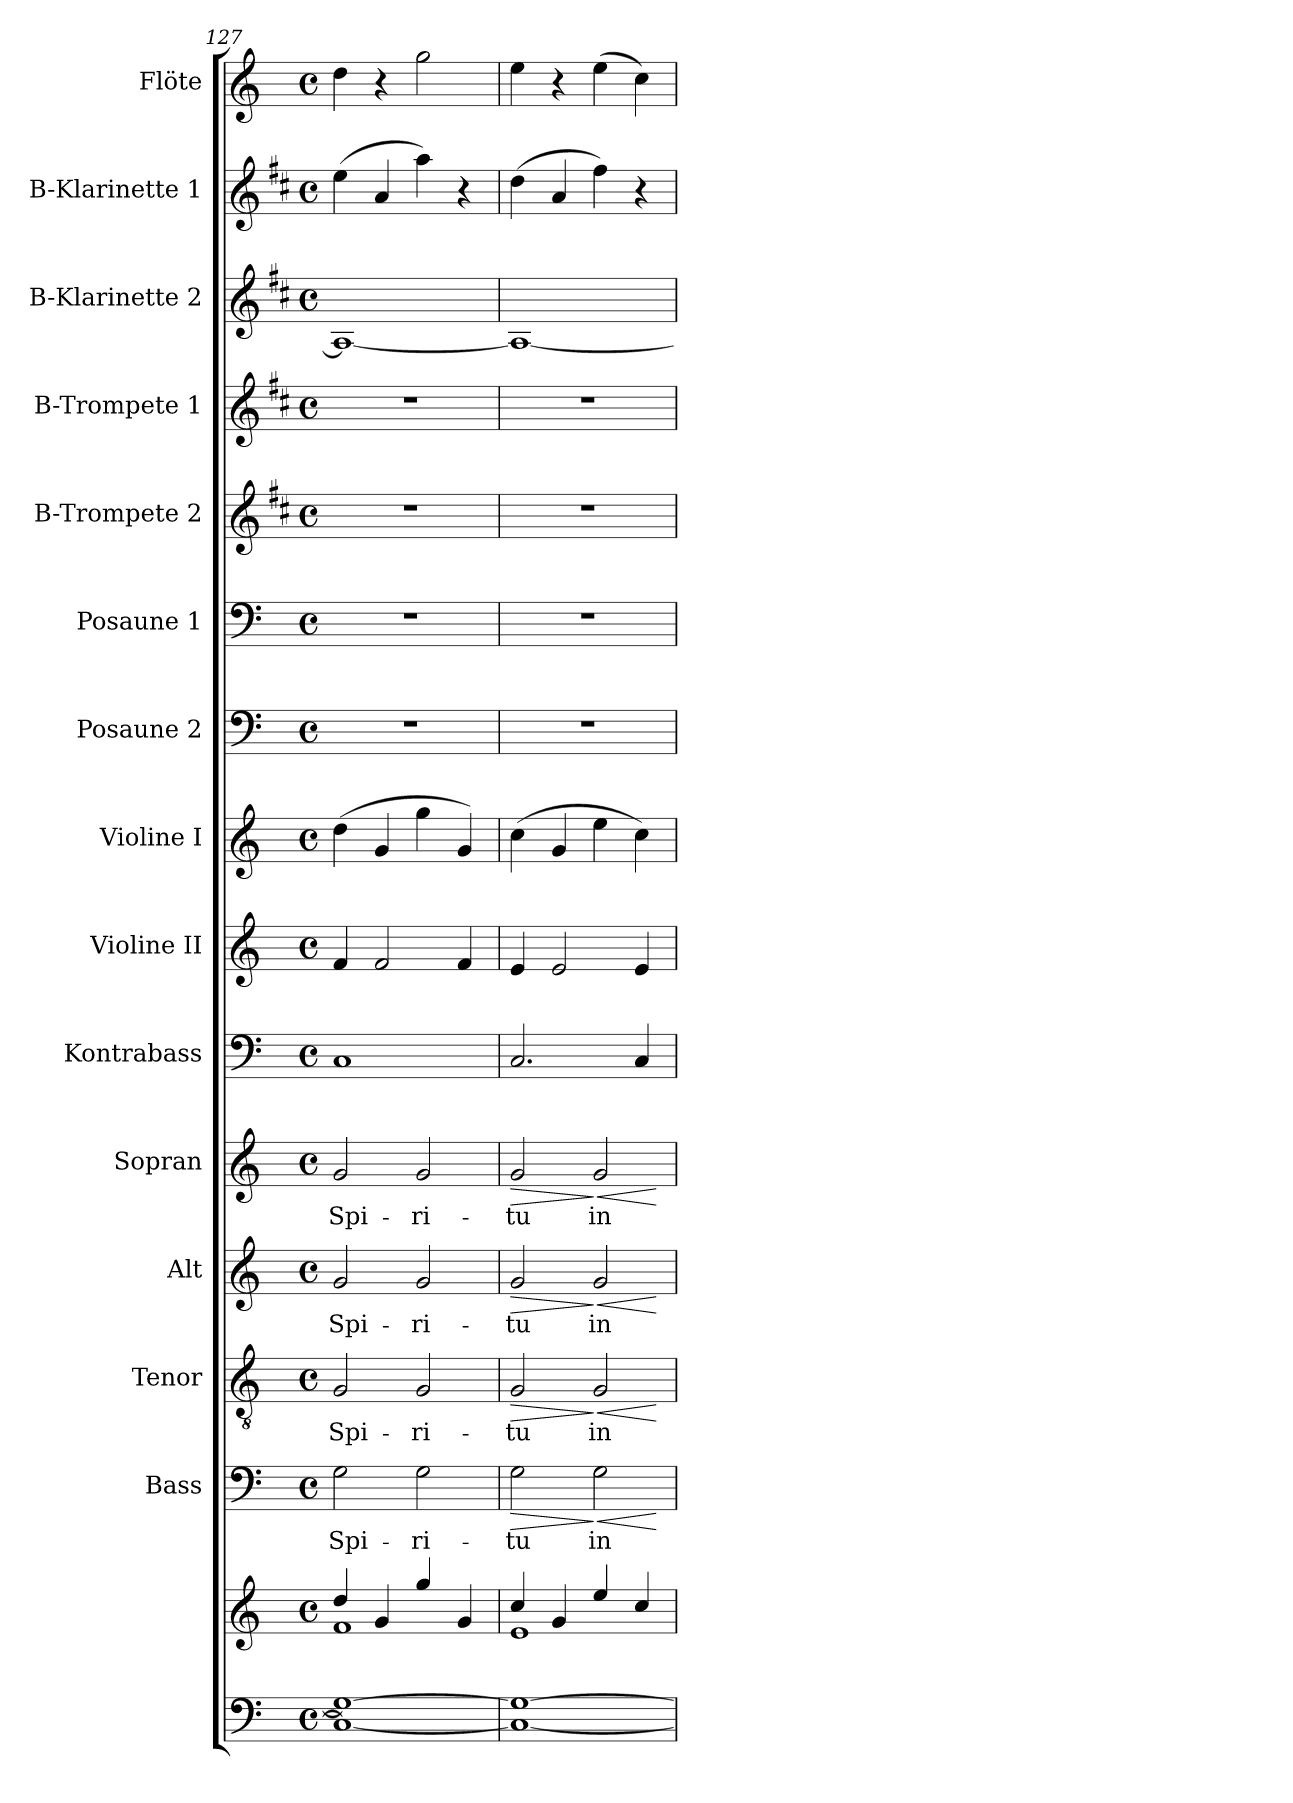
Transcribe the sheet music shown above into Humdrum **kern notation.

**kern	**kern	**kern	**text	**dynam	**kern	**text	**dynam	**kern	**text	**dynam	**kern	**text	**dynam	**kern	**kern	**kern	**kern	**kern	**kern	**kern	**kern	**kern	**kern
*part15	*part15	*part14	*part14	*part14	*part13	*part13	*part13	*part12	*part12	*part12	*part11	*part11	*part11	*part10	*part9	*part8	*part7	*part6	*part5	*part4	*part3	*part2	*part1
*staff16	*staff15	*staff14	*staff14	*staff14	*staff13	*staff13	*staff13	*staff12	*staff12	*staff12	*staff11	*staff11	*staff11	*staff10	*staff9	*staff8	*staff7	*staff6	*staff5	*staff4	*staff3	*staff2	*staff1
*	*	*I"Bass	*	*	*I"Tenor	*	*	*I"Alt	*	*	*I"Sopran	*	*	*I"Kontrabass	*I"Violine II	*I"Violine I	*I"Posaune 2	*I"Posaune 1	*I"B-Trompete 2	*I"B-Trompete 1	*I"B-Klarinette 2	*I"B-Klarinette 1	*I"Flöte
*	*	*I'B.	*	*	*I'T.	*	*	*I'A.	*	*	*I'S.	*	*	*I'Kb.	*I'Vl. II	*I'Vl. I	*I'Pos. 2	*I'Pos. 1	*I'B Trp. 2	*I'B Trp. 1	*I'B Kl. 2	*I'B Kl. 1	*I'Fl.
*clefF4	*clefG2	*clefF4	*	*	*clefGv2	*	*	*clefG2	*	*	*clefG2	*	*	*clefF4	*clefG2	*clefG2	*clefF4	*clefF4	*clefG2	*clefG2	*clefG2	*clefG2	*clefG2
*	*	*	*	*	*	*	*	*	*	*	*	*	*	*ITrd7c12	*	*	*	*	*ITrd1c2	*ITrd1c2	*ITrd1c2	*ITrd1c2	*
*k[]	*k[]	*k[]	*	*	*k[]	*	*	*k[]	*	*	*k[]	*	*	*k[]	*k[]	*k[]	*k[]	*k[]	*k[]	*k[]	*k[]	*k[]	*k[]
*C:	*C:	*C:	*	*	*C:	*	*	*C:	*	*	*C:	*	*	*C:	*C:	*C:	*C:	*C:	*C:	*C:	*C:	*C:	*C:
*M4/4	*M4/4	*M4/4	*	*	*M4/4	*	*	*M4/4	*	*	*M4/4	*	*	*M4/4	*M4/4	*M4/4	*M4/4	*M4/4	*M4/4	*M4/4	*M4/4	*M4/4	*M4/4
*met(c)	*met(c)	*met(c)	*	*	*met(c)	*	*	*met(c)	*	*	*met(c)	*	*	*met(c)	*met(c)	*met(c)	*met(c)	*met(c)	*met(c)	*met(c)	*met(c)	*met(c)	*met(c)
=127	=127	=127	=127	=127	=127	=127	=127	=127	=127	=127	=127	=127	=127	=127	=127	=127	=127	=127	=127	=127	=127	=127	=127
*^	*^	*	*	*	*	*	*	*	*	*	*	*	*	*	*	*	*	*	*	*	*	*	*
!	!	!	!	!	!LO:LY:b	!	!	!LO:LY:b	!	!	!LO:LY:b	!	!	!LO:LY:b	!	!	!	!	!	!	!	!	!	!	!
1G_	1C_	4dd/	1f	2G\	Spi-	.	2G/	Spi-	.	2g/	Spi-	.	2g/	Spi-	.	1CC	4f/	(>4dd\	1r	1r	1r	1r	1G_	(>4dd\	4dd\
.	.	4g/	.	.	.	.	.	.	.	.	.	.	.	.	.	.	2f/	4g/	.	.	.	.	.	4g/	4r
!	!	!	!	!	!LO:LY:b	!	!	!LO:LY:b	!	!	!LO:LY:b	!	!	!LO:LY:b	!	!	!	!	!	!	!	!	!	!	!
.	.	4gg/	.	2G\	-ri-	.	2G/	-ri-	.	2g/	-ri-	.	2g/	-ri-	.	.	.	4gg\	.	.	.	.	.	4gg\)	2gg\
.	.	4g/	.	.	.	.	.	.	.	.	.	.	.	.	.	.	4f/	4g/)	.	.	.	.	.	4r	.
=128	=128	=128	=128	=128	=128	=128	=128	=128	=128	=128	=128	=128	=128	=128	=128	=128	=128	=128	=128	=128	=128	=128	=128	=128	=128
!	!	!	!	!	!LO:LY:b	!LO:HP:b	!	!LO:LY:b	!LO:HP:b	!	!LO:LY:b	!LO:HP:b	!	!LO:LY:b	!LO:HP:b	!	!	!	!	!	!	!	!	!	!
1G_	1C_	4cc/	1e	2G\	-tu	>	2G/	-tu	>	2g/	-tu	>	2g/	-tu	>	2.CC/	4e/	(>4cc\	1r	1r	1r	1r	1G_	(>4cc\	4ee\
.	.	4g/	.	.	.	.	.	.	.	.	.	.	.	.	.	.	2e/	4g/	.	.	.	.	.	4g/	4r
!	!	!	!	!	!LO:LY:b	!LO:HP:n=1:b	!	!LO:LY:b	!LO:HP:n=1:b	!	!LO:LY:b	!LO:HP:n=1:b	!	!LO:LY:b	!LO:HP:n=1:b	!	!	!	!	!	!	!	!	!	!
.	.	4ee/	.	2G\	in	] <	2G/	in	] <	2g/	in	] <	2g/	in	] <	.	.	4ee\	.	.	.	.	.	4ee\)	(>4ee\
.	.	4cc/	.	.	.	.	.	.	.	.	.	.	.	.	.	4CC/	4e/	4cc\)	.	.	.	.	.	4r	4cc\)
*v	*v	*	*	*	*	*	*	*	*	*	*	*	*	*	*	*	*	*	*	*	*	*	*	*	*
*	*v	*v	*	*	*	*	*	*	*	*	*	*	*	*	*	*	*	*	*	*	*	*	*	*
.	.	.	.	[	.	.	[	.	.	[	.	.	[	.	.	.	.	.	.	.	.	.	.
=	=	=	=	=	=	=	=	=	=	=	=	=	=	=	=	=	=	=	=	=	=	=	=
*-	*-	*-	*-	*-	*-	*-	*-	*-	*-	*-	*-	*-	*-	*-	*-	*-	*-	*-	*-	*-	*-	*-	*-
